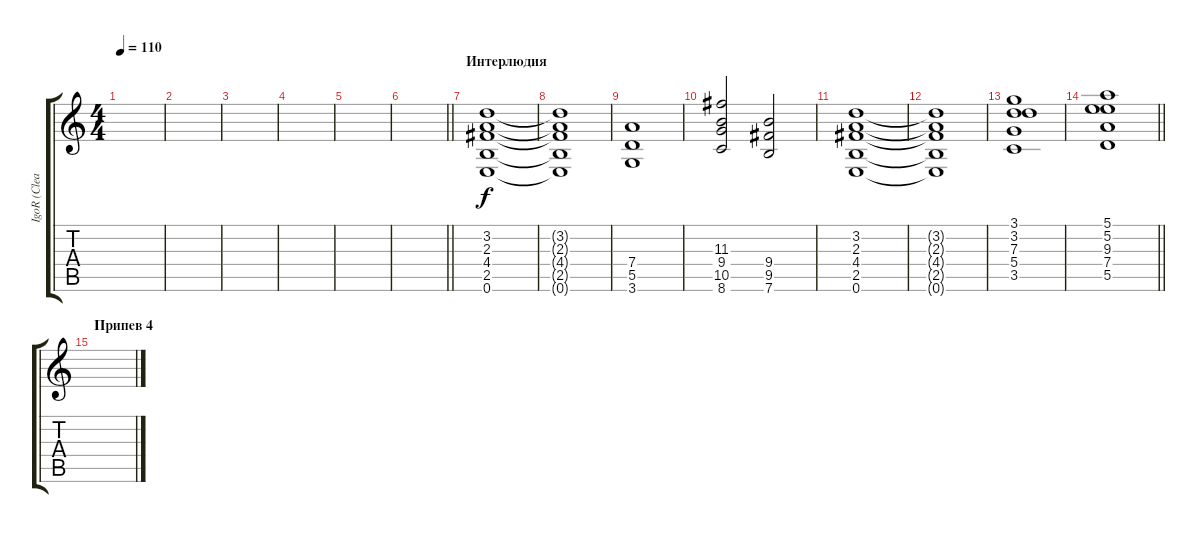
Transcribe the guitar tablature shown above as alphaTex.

\track ("IgoR (Clean)" "IgoR (Clea") {instrument electricguitarclean}
\staff {score tabs}
\tuning (E4 B3 G3 D3 A2 E2) {hide}
\ts (4 4)
\tempo 110
\clef g2
\ks c
|
|
|
|
|
\barLineRight lightlight
|
\section ("" "Интерлюдия")
(3.2 2.3 4.4 2.5 0.6).1 |
(3.2{t} 2.3{t} 4.4{t} 2.5{t} 0.6{t}).1 |
(7.4 5.5 3.6).1 |
(11.3 9.4 10.5 8.6).2 (9.4 9.5 7.6).2 |
(3.2 2.3 4.4 2.5 0.6).1 |
(3.2{t} 2.3{t} 4.4{t} 2.5{t} 0.6{t}).1 |
(3.1 3.2 7.3 5.4 3.5).1 |
\barLineRight lightlight
(5.1 5.2 9.3 7.4 5.5).1 |
\section ("" "Припев 4")
